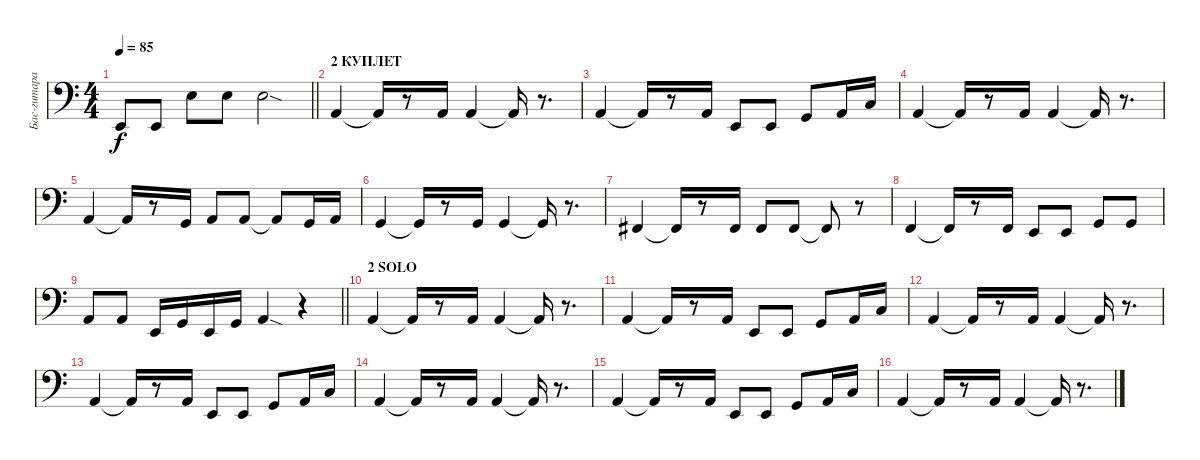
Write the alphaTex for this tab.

\track ("Бас-гитара" "Бас-гитара") {instrument acousticguitarsteel}
\staff {score}
\tuning (G2 D2 A1 E1 B0) {hide}
\ts (4 4)
\tempo 85
\clef f4
\barLineRight lightlight
\ks c
0.4.8{dy f} 0.4.8 2.2.8 2.2.8 2.2{sod}.2 |
\section ("" "2 КУПЛЕТ")
0.3.4 0.3{t}.16 r.8 0.3.16 0.3.4 0.3{t}.16 r.8{d} |
0.3.4 0.3{t}.16 r.8 0.3.16 0.4.8 0.4.8 3.4.8 0.3.16 3.3.16 |
0.3.4 0.3{t}.16 r.8 0.3.16 0.3.4 0.3{t}.16 r.8{d} |
0.3.4 0.3{t}.16 r.8 3.4.16 0.3.8 0.3.8 0.3{t}.8 3.4.16 0.3.16 |
3.4.4 3.4{t}.16 r.8 3.4.16 3.4.4 3.4{t}.16 r.8{d} |
2.4.4 2.4{t}.16 r.8 2.4.16 2.4.8 2.4.8 2.4{t}.8 r.8 |
1.4.4 1.4{t}.16 r.8 1.4.16 0.4.8 0.4.8 3.4.8 3.4.8 |
\barLineRight lightlight
0.3.8 0.3.8 0.4.16 3.4.16 0.4.16 3.4.16 0.3{sod}.4 r.4 |
\section ("" "2 SOLO")
0.3.4 0.3{t}.16 r.8 0.3.16 0.3.4 0.3{t}.16 r.8{d} |
0.3.4 0.3{t}.16 r.8 0.3.16 0.4.8 0.4.8 3.4.8 0.3.16 3.3.16 |
0.3.4 0.3{t}.16 r.8 0.3.16 0.3.4 0.3{t}.16 r.8{d} |
0.3.4 0.3{t}.16 r.8 0.3.16 0.4.8 0.4.8 3.4.8 0.3.16 3.3.16 |
0.3.4 0.3{t}.16 r.8 0.3.16 0.3.4 0.3{t}.16 r.8{d} |
0.3.4 0.3{t}.16 r.8 0.3.16 0.4.8 0.4.8 3.4.8 0.3.16 3.3.16 |
0.3.4 0.3{t}.16 r.8 0.3.16 0.3.4 0.3{t}.16 r.8{d}
